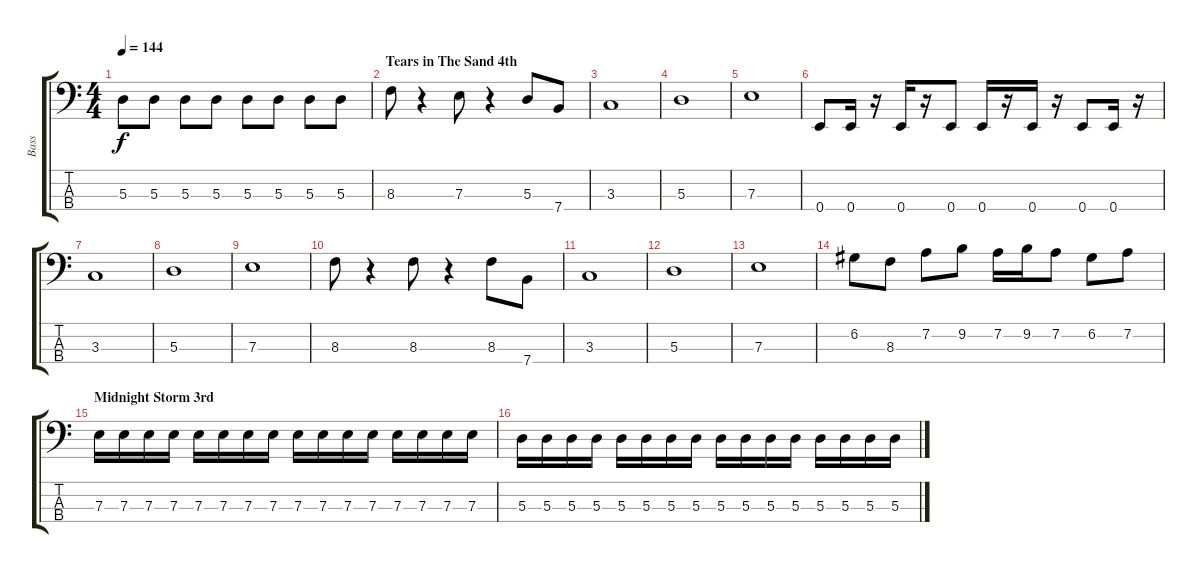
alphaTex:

\track ("Bass" "Bass") {instrument electricbasspick}
\staff {score tabs}
\tuning (G2 D2 A1 E1) {hide}
\ts (4 4)
\tempo 144
\clef f4
\ks c
5.3.8{dy f} 5.3.8 5.3.8 5.3.8 5.3.8 5.3.8 5.3.8 5.3.8 |
\section ("" "Tears in The Sand 4th")
8.3.8 r.4 7.3.8 r.4 5.3.8 7.4.8 |
3.3.1 |
5.3.1 |
7.3.1 |
0.4.8 0.4.16 r.16 0.4.16 r.16 0.4.8 0.4.16 r.16 0.4.16 r.16 0.4.8 0.4.16 r.16 |
3.3.1 |
5.3.1 |
7.3.1 |
8.3.8 r.4 8.3.8 r.4 8.3.8 7.4.8 |
3.3.1 |
5.3.1 |
7.3.1 |
6.2.8 8.3.8 7.2.8 9.2.8 7.2.16 9.2.16 7.2.8 6.2.8 7.2.8 |
\section ("" "Midnight Storm 3rd")
7.3.16 7.3.16 7.3.16 7.3.16 7.3.16 7.3.16 7.3.16 7.3.16 7.3.16 7.3.16 7.3.16 7.3.16 7.3.16 7.3.16 7.3.16 7.3.16 |
5.3.16 5.3.16 5.3.16 5.3.16 5.3.16 5.3.16 5.3.16 5.3.16 5.3.16 5.3.16 5.3.16 5.3.16 5.3.16 5.3.16 5.3.16 5.3.16
